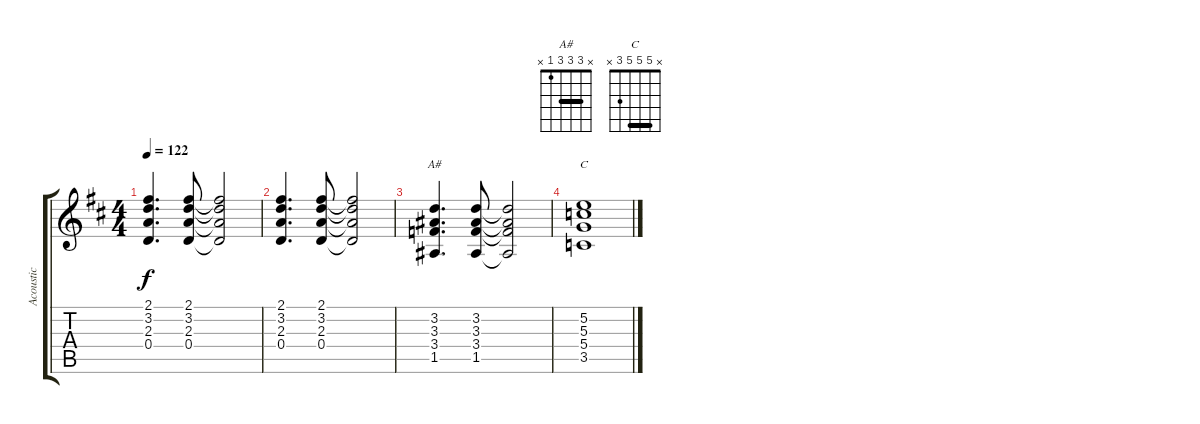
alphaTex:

\track ("Acoustic" "Acoustic") {instrument acousticguitarsteel}
\staff {score tabs}
\tuning (E4 B3 G3 D3 A2 E2) {hide}
\chord ("A#" x 3 3 3 1 x) {barre 3}
\chord ("C" x 5 5 5 3 x) {barre 5}
\ts (4 4)
\tempo 122
\clef g2
\ks d
(2.1 3.2 2.3 0.4).4{d dy f} (2.1 3.2 2.3 0.4).8 (2.1{t} 3.2{t} 2.3{t} 0.4{t}).2 |
(2.1 3.2 2.3 0.4).4{d} (2.1 3.2 2.3 0.4).8 (2.1{t} 3.2{t} 2.3{t} 0.4{t}).2 |
(3.2 3.3 3.4 1.5).4{d ch "A#"} (3.2 3.3 3.4 1.5).8 (3.2{t} 3.3{t} 3.4{t} 1.5{t}).2 |
(5.2 5.3 5.4 3.5).1{ch "C"}
